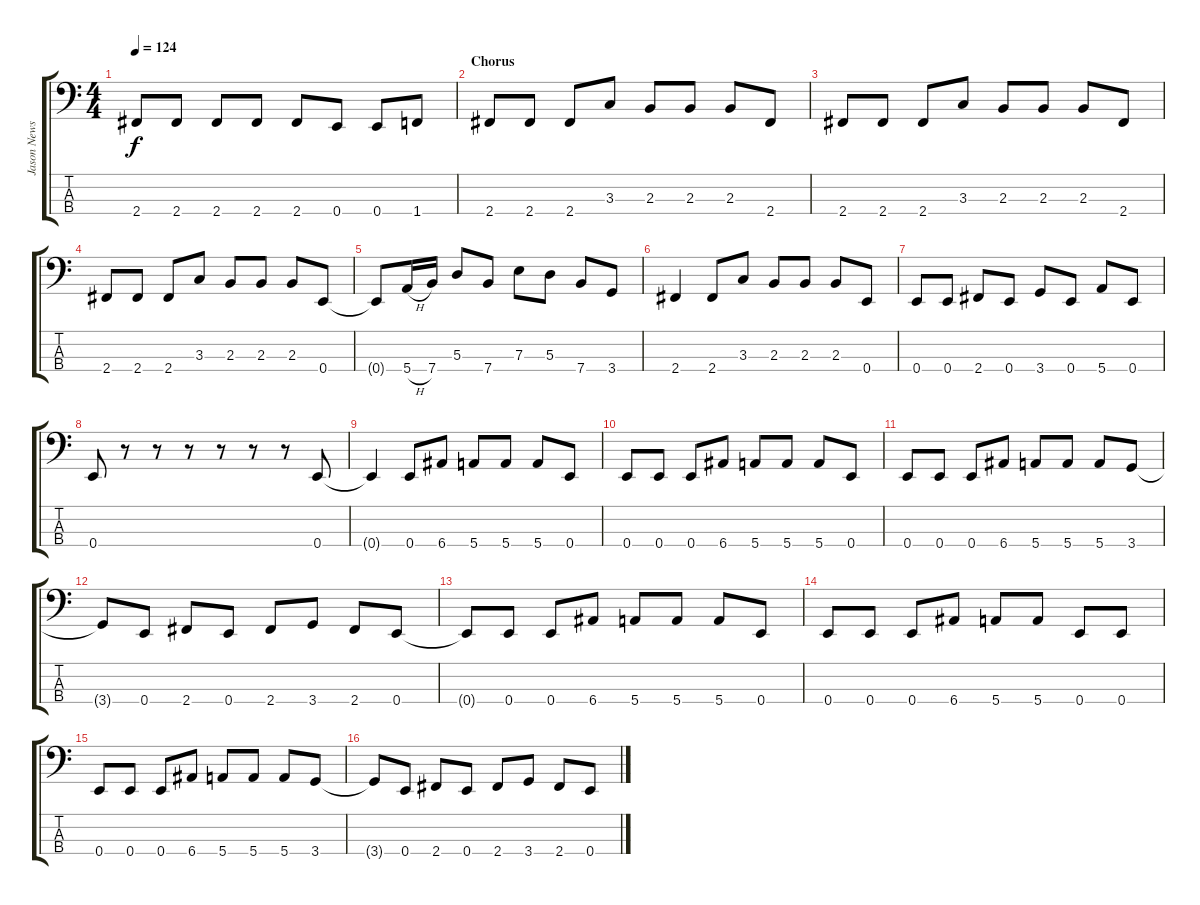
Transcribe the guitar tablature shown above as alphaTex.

\track ("Jason Newsted" "Jason News") {instrument electricbasspick}
\staff {score tabs}
\tuning (G2 D2 A1 E1) {hide}
\ts (4 4)
\tempo 124
\clef f4
\ks c
2.4.8{dy f} 2.4.8 2.4.8 2.4.8 2.4.8 0.4.8 0.4.8 1.4.8 |
\section ("" "Chorus")
2.4.8 2.4.8 2.4.8 3.3.8 2.3.8 2.3.8 2.3.8 2.4.8 |
2.4.8 2.4.8 2.4.8 3.3.8 2.3.8 2.3.8 2.3.8 2.4.8 |
2.4.8 2.4.8 2.4.8 3.3.8 2.3.8 2.3.8 2.3.8 0.4.8 |
0.4{t}.8 5.4{h}.16 7.4.16 5.3.8 7.4.8 7.3.8 5.3.8 7.4.8 3.4.8 |
2.4.4 2.4.8 3.3.8 2.3.8 2.3.8 2.3.8 0.4.8 |
0.4.8 0.4.8 2.4.8 0.4.8 3.4.8 0.4.8 5.4.8 0.4.8 |
0.4.8 r.8 r.8 r.8 r.8 r.8 r.8 0.4.8 |
0.4{t}.4 0.4.8 6.4.8 5.4.8 5.4.8 5.4.8 0.4.8 |
0.4.8 0.4.8 0.4.8 6.4.8 5.4.8 5.4.8 5.4.8 0.4.8 |
0.4.8 0.4.8 0.4.8 6.4.8 5.4.8 5.4.8 5.4.8 3.4.8 |
3.4{t}.8 0.4.8 2.4.8 0.4.8 2.4.8 3.4.8 2.4.8 0.4.8 |
0.4{t}.8 0.4.8 0.4.8 6.4.8 5.4.8 5.4.8 5.4.8 0.4.8 |
0.4.8 0.4.8 0.4.8 6.4.8 5.4.8 5.4.8 0.4.8 0.4.8 |
0.4.8 0.4.8 0.4.8 6.4.8 5.4.8 5.4.8 5.4.8 3.4.8 |
3.4{t}.8 0.4.8 2.4.8 0.4.8 2.4.8 3.4.8 2.4.8 0.4.8
